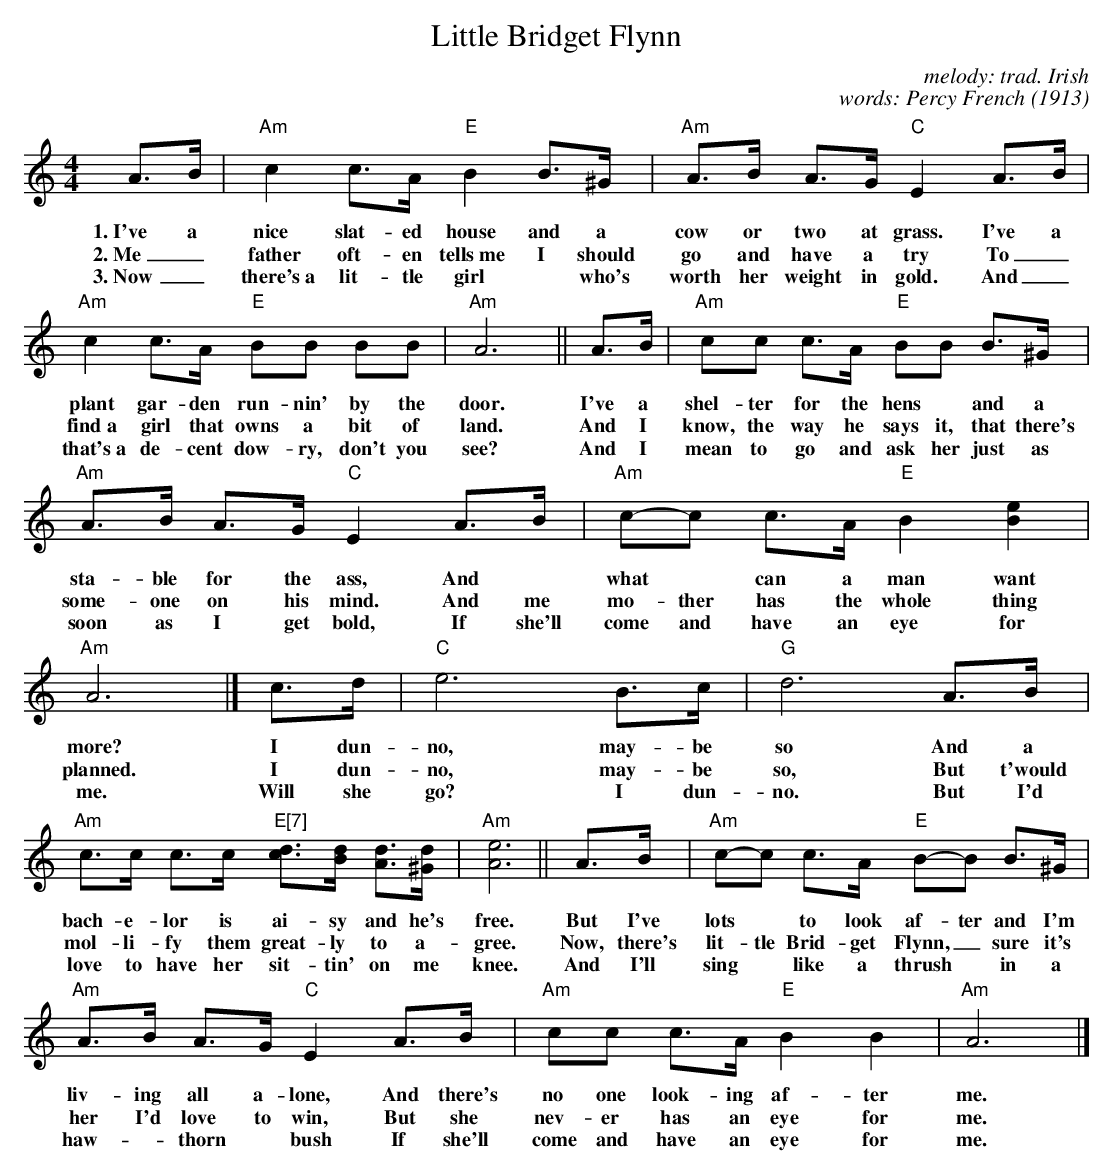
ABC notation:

X:1
T: Little Bridget Flynn
C: melody: trad. Irish
C: words: Percy French (1913)
M: 4/4
L: 1/8
K: Am
A>B | "Am"c2 c>A "E"B2 B>^G | "Am"A>B A>G "C"E2 A>B | "Am"c2 c>A "E"BB BB | "Am" A6 ||
w:1.~I've a nice slat-ed house and a cow or two at grass. I've a plant gar-den run-nin' by the door.
w:2.~Me_ father oft-en tells~me I should go and have a try To_ find~a girl that owns a bit of land.
w:3.~Now_ there's~a lit-tle girl* who's worth her weight in gold. And_ that's~a de-cent dow-ry, don't you see?
A>B | "Am"cc c>A "E"BB B>^G | "Am"A>B A>G "C"E2 A>B | "Am"c-c c>A "E"B2 [e2B2] | "Am"A6 |]
w: I've a shel-ter for the hens* and a sta-ble for the ass, And* what* can a man want more?
w: And I know, the way he says it, that there's some-one on his mind. And me mo-ther has the whole thing planned.
w: And I mean to go and ask her just as soon as I get bold, If she'll come and have an eye for me.
c>d | "C"e6 B>c | "G"d6 A>B | "Am"c>c c>c "E[7]"[dc]>[dB] [dA]>[d^G] | "Am"[e6A6] ||
w: I dun-no, may-be so And a bach-e-lor is ai-sy and he's free.
w: I dun-no, may-be so, But t'would mol-li-fy them great-ly to a-gree.
w: Will she go? I dun-no. But I'd love to have her sit-tin' on me knee.
A>B | "Am"c-c c>A "E"B-B B>^G | "Am"A>B A>G "C"E2 A>B | "Am"cc c>A "E"B2 B2 | "Am" A6 |]
w: But I've lots* to look af-ter and I'm liv-ing all a-lone, And there's no one look-ing af-ter me.
w: Now, there's lit-tle Brid-get Flynn,_ sure it's her I'd love to win, But she nev-er has an eye for me.
w: And I'll sing* like a thrush* in a haw-*thorn* bush If she'll come and have an eye for me.
